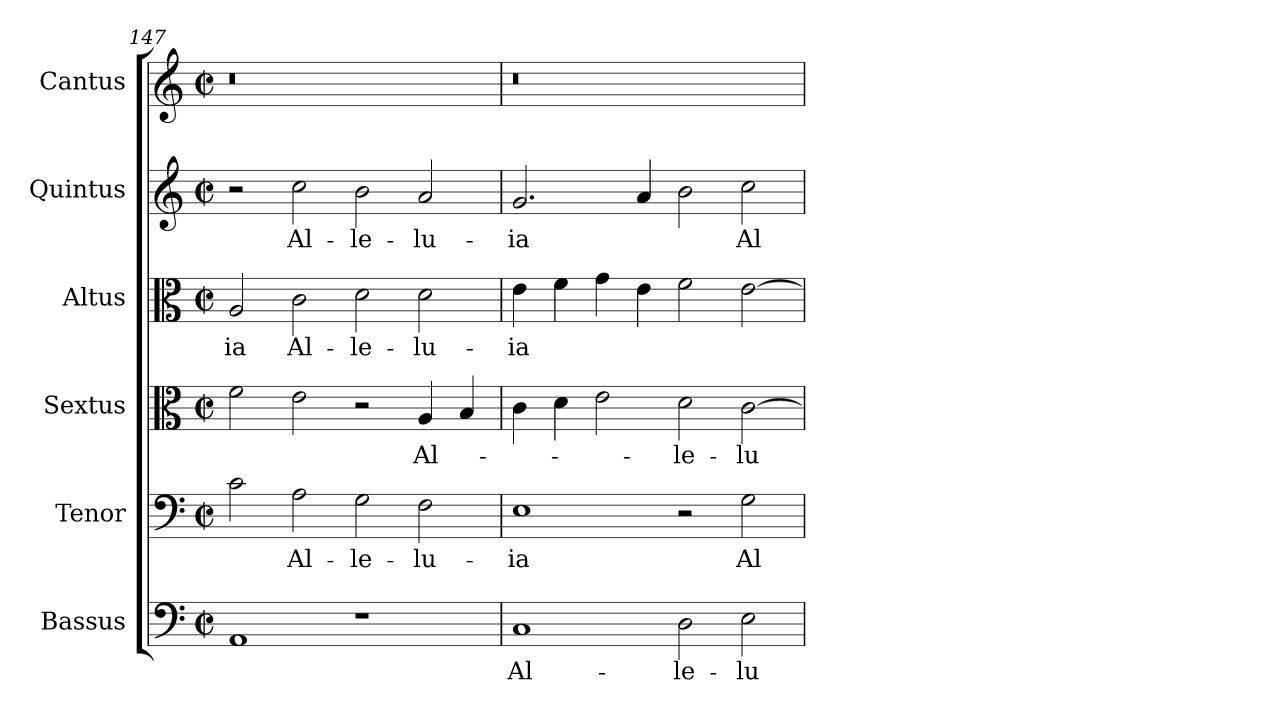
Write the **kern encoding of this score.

**kern	**text	**kern	**text	**kern	**text	**kern	**text	**kern	**text	**kern
*part6	*part6	*part5	*part5	*part4	*part4	*part3	*part3	*part2	*part2	*part1
*staff6	*staff6	*staff5	*staff5	*staff4	*staff4	*staff3	*staff3	*staff2	*staff2	*staff1
*I"Bassus	*	*I"Tenor	*	*I"Sextus	*	*I"Altus	*	*I"Quintus	*	*I"Cantus
*I'Bassus	*	*I'Tenor	*	*I'Sextus	*	*I'Altus	*	*I'Quintus	*	*I'Cantus
*clefF4	*	*clefF4	*	*clefC3	*	*clefC3	*	*clefG2	*	*clefG2
*M2/2	*	*M2/2	*	*M2/2	*	*M2/2	*	*M2/2	*	*M2/2
*met(c|)	*	*met(c|)	*	*met(c|)	*	*met(c|)	*	*met(c|)	*	*met(c|)
=147	=147	=147	=147	=147	=147	=147	=147	=147	=147	=147
!	!	!	!	!	!	!	!LO:LY:b:cj	!	!	!
1AA	.	2c\	.	2f\	.	2A/	-ia	2r	.	0r
!	!	!	!LO:LY:b:cj	!	!	!	!LO:LY:b:cj	!	!LO:LY:b:cj	!
.	.	2A\	Al-	2e\	.	2c\	Al-	2cc\	Al-	.
!	!	!	!LO:LY:b:cj	!	!	!	!LO:LY:b:cj	!	!LO:LY:b:cj	!
1r	.	2G\	-le-	2r	.	2d\	-le-	2b\	-le-	.
!	!	!	!LO:LY:b:cj	!	!LO:LY:b:cj	!	!LO:LY:b:cj	!	!LO:LY:b:cj	!
.	.	2F\	-lu-	4A/	Al-	2d\	-lu-	2a/	-lu-	.
.	.	.	.	4B/	.	.	.	.	.	.
=148	=148	=148	=148	=148	=148	=148	=148	=148	=148	=148
!	!LO:LY:b:cj	!	!LO:LY:b:cj	!	!	!	!LO:LY:b:cj	!	!LO:LY:b:cj	!
1C	Al-	1E	-ia	4c\	.	4e\	-ia	2.g/	-ia	0r
.	.	.	.	4d\	.	4f\	.	.	.	.
.	.	.	.	2e\	.	4g\	.	.	.	.
.	.	.	.	.	.	4e\	.	4a/	.	.
!	!LO:LY:b:cj	!	!	!	!LO:LY:b:cj	!	!	!	!	!
2D\	-le-	2r	.	2d\	-le-	2f\	.	2b\	.	.
!	!LO:LY:b:cj	!	!LO:LY:b:cj	!	!LO:LY:b:cj	!	!	!	!LO:LY:b:cj	!
2E\	-lu-	2G\	Al-	[<2c\	-lu-	[<2e\	.	2cc\	Al-	.
=	=	=	=	=	=	=	=	=	=	=
*-	*-	*-	*-	*-	*-	*-	*-	*-	*-	*-
